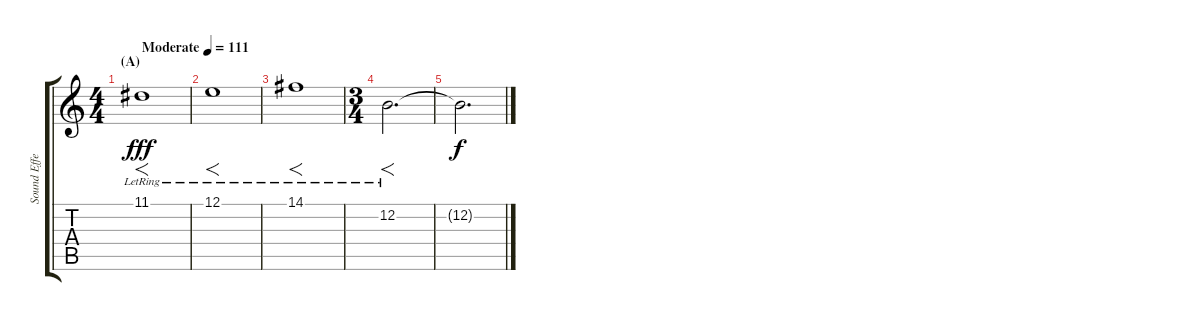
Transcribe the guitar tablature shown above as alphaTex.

\track ("Sound Effects" "Sound Effe") {instrument reversecymbal}
\staff {score tabs}
\tuning (E4 B3 G3 D3 A2 E2) {hide}
\ts (4 4)
\section ("" "(A)")
\tempo (111 "Moderate")
\clef g2
\ks c
11.1{lr}.1{f dy fff volume 16 balance 0 instrument electricguitarjazz} |
12.1{lr}.1{f} |
14.1{lr}.1{f} |
\ts (3 4)
12.2{lr}.2{f d} |
12.2{t}.2{d dy f}
